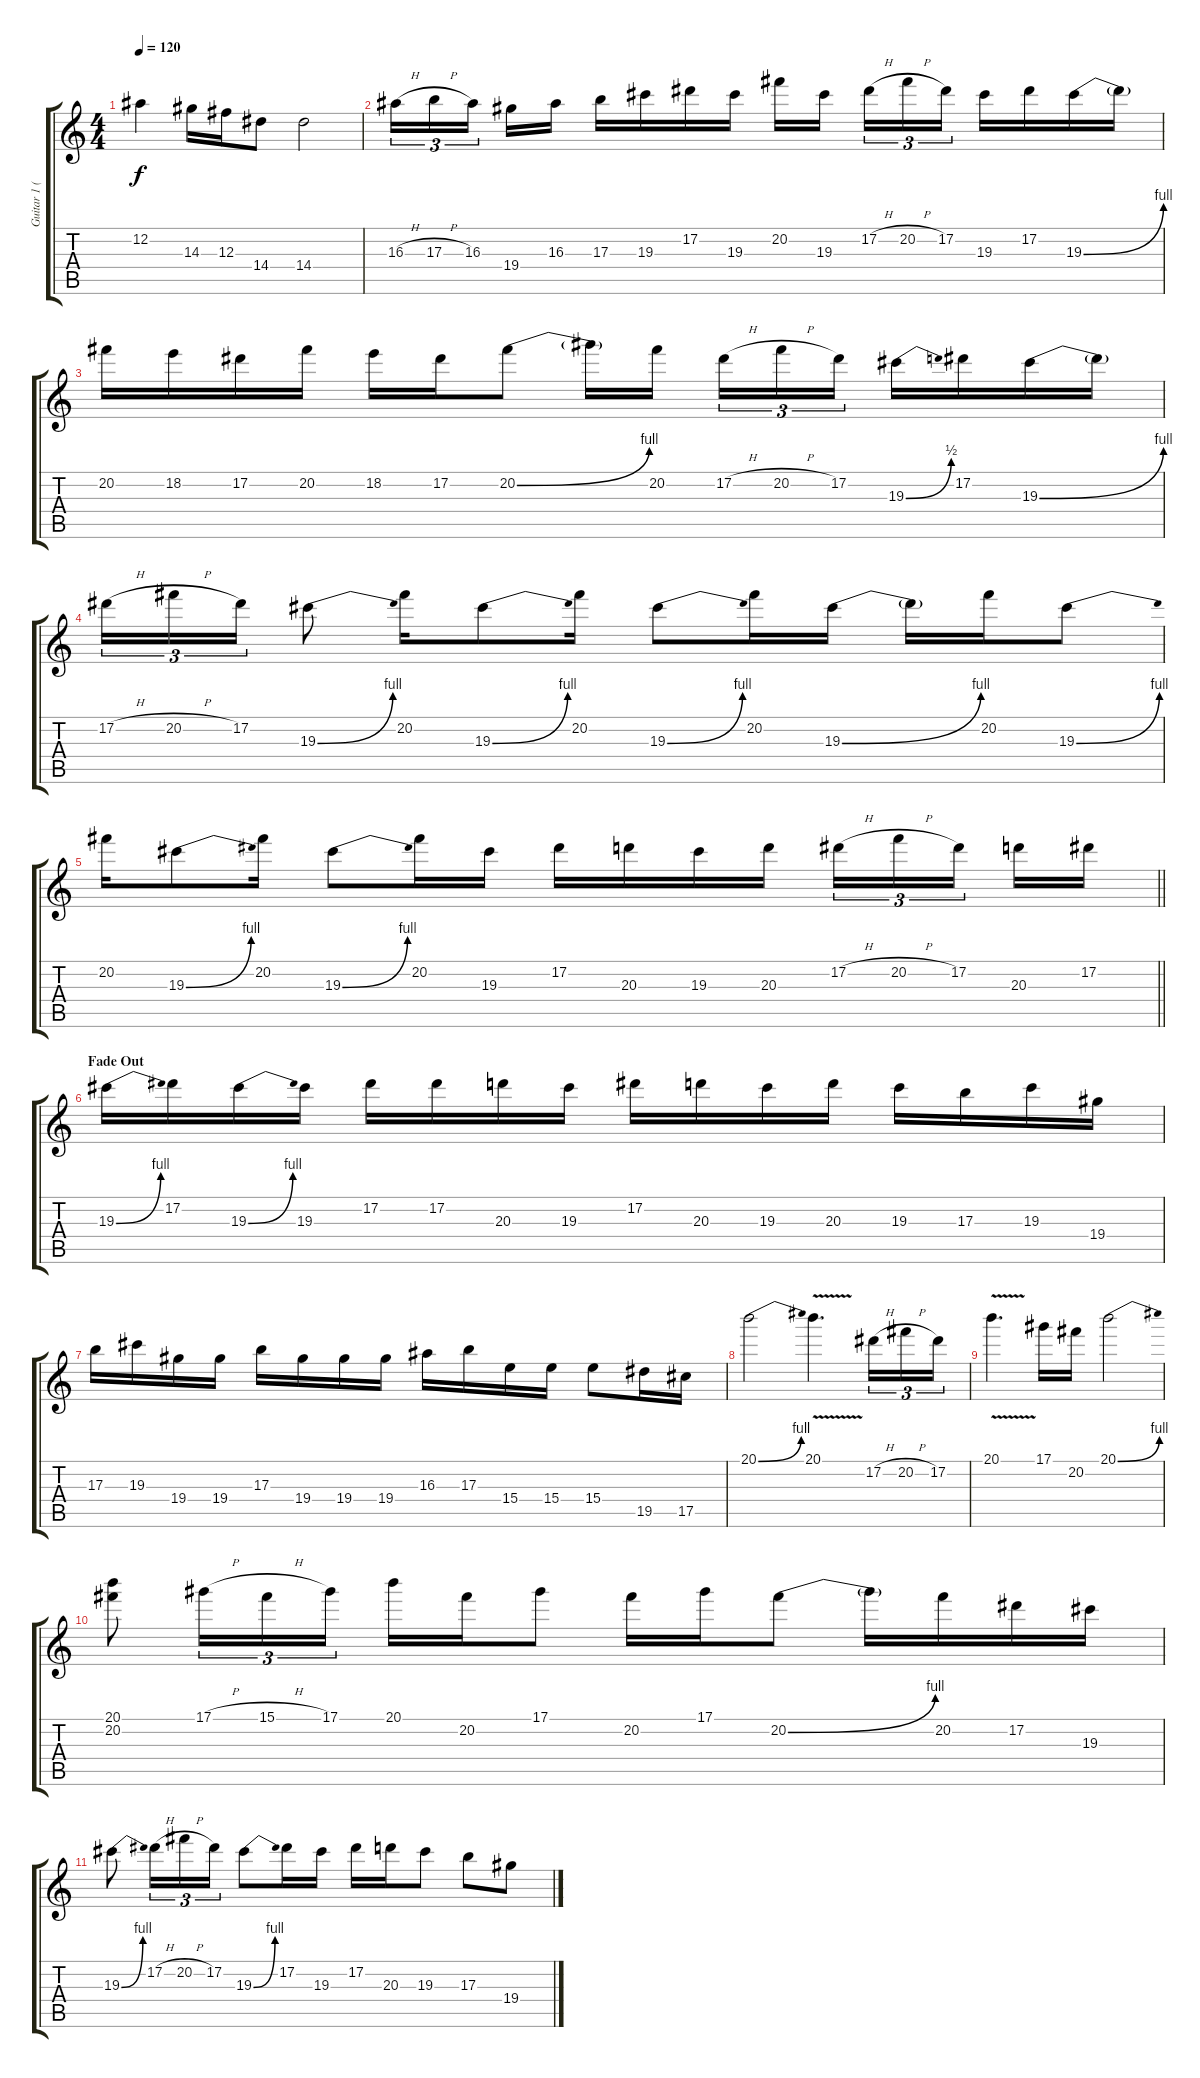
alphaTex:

\track ("Guitar 1 (Slash)" "Guitar 1 (") {instrument overdrivenguitar}
\staff {score tabs}
\tuning (Eb4 Bb3 Gb3 Db3 Ab2 Eb2) {hide}
\ts (4 4)
\tempo 120
\clef g2
\ks c
12.2{t}.4{dy f} 14.3.16 12.3.16 14.4.8 14.4.2 |
16.3{h}.16{tu (3 2)} 17.3{h}.16{tu (3 2)} 16.3.16{tu (3 2) beam splitsecondary} 19.4.16 16.3.16 17.3.16 19.3.16 17.2.16 19.3.16 20.2.16 19.3.16{beam splitsecondary} 17.2{h}.16{tu (3 2)} 20.2{h}.16{tu (3 2)} 17.2.16{tu (3 2)} 19.3.16 17.2.16 19.3{be (bend 0 0 60 4)}.16 19.3{t}.16 |
20.2.16 18.2.16 17.2.16 20.2.16 18.2.16 17.2.16 20.2{be (bend 0 0 60 4)}.8 20.2{t}.16 20.2.16{beam splitsecondary} 17.2{h}.16{tu (3 2)} 20.2{h}.16{tu (3 2)} 17.2.16{tu (3 2)} 19.3{be (bend 0 0 60 2)}.16 17.2.16 19.3{be (bend 0 0 60 4)}.16 19.3{t}.16 |
17.2{h}.16{tu (3 2)} 20.2{h}.16{tu (3 2)} 17.2.16{tu (3 2)} 19.3{be (bend 0 0 60 4)}.8 20.2.16 19.3{be (bend 0 0 60 4)}.8 20.2.16 19.3{be (bend 0 0 60 4)}.8 20.2.16 19.3{be (bend 0 0 60 4)}.16 19.3{t}.16 20.2.16 19.3{be (bend 0 0 60 4)}.8 |
\barLineRight lightlight
20.2.16 19.3{be (bend 0 0 60 4)}.8 20.2.16 19.3{be (bend 0 0 60 4)}.8 20.2.16 19.3.16 17.2.16 20.3.16 19.3.16 20.3.16 17.2{h}.16{tu (3 2)} 20.2{h}.16{tu (3 2)} 17.2.16{tu (3 2) beam splitsecondary} 20.3.16 17.2.16 |
\section ("" "Fade Out")
19.3{be (bend 0 0 60 4)}.16{volume 10} 17.2.16 19.3{be (bend 0 0 60 4)}.16 19.3.16 17.2.16 17.2.16 20.3.16 19.3.16 17.2.16 20.3.16 19.3.16 20.3.16 19.3.16 17.3.16 19.3.16 19.4.16 |
17.3.16 19.3.16 19.4.16 19.4.16 17.3.16 19.4.16 19.4.16 19.4.16 16.3.16 17.3.16 15.4.16 15.4.16 15.4.8 19.5.16 17.5.16 |
20.1{be (bend 0 0 60 4)}.2{volume 6} 20.1{v}.4{d} 17.2{h}.16{tu (3 2)} 20.2{h}.16{tu (3 2)} 17.2.16{tu (3 2)} |
20.1{v}.4{d} 17.1.16 20.2.16 20.1{be (bend 0 0 60 4)}.2 |
(20.1 20.2).8{volume 2} 17.1{h}.16{tu (3 2)} 15.1{h}.16{tu (3 2)} 17.1.16{tu (3 2)} 20.1.16 20.2.16 17.1.8 20.2.16 17.1.16 20.2{be (bend 0 0 60 4)}.8 20.2{t}.16 20.2.16 17.2.16 19.3.16 |
19.3{be (bend 0 0 60 4)}.8 17.2{h}.16{tu (3 2)} 20.2{h}.16{tu (3 2)} 17.2.16{tu (3 2)} 19.3{be (bend 0 0 60 4)}.8 17.2.16 19.3.16 17.2.16 20.3.16 19.3.8 17.3.8 19.4.8
